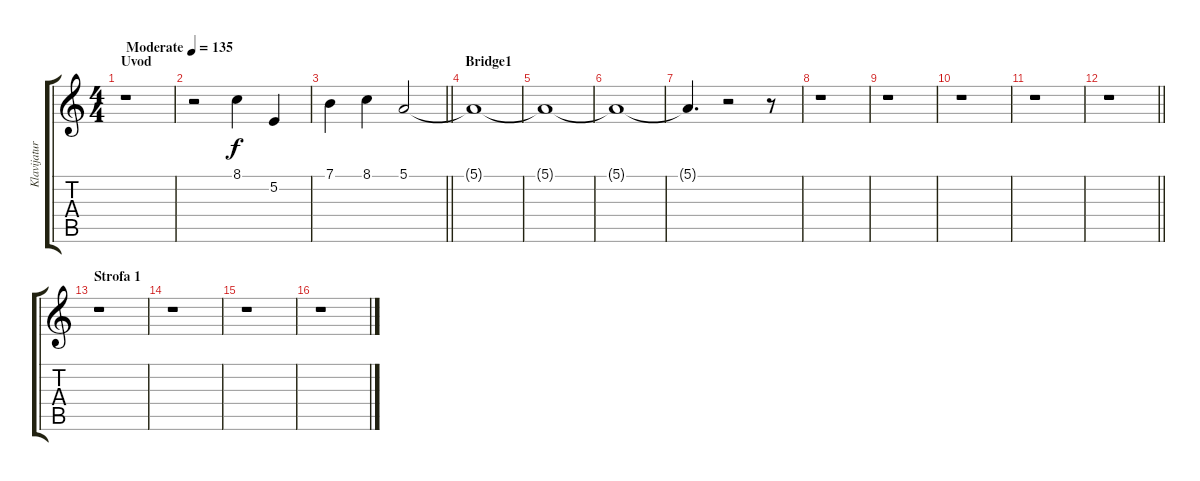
\track ("Klavijature 2" "Klavijatur") {instrument choiraahs}
\staff {score tabs}
\tuning (E4 B3 G3 D3 A2 E2) {hide}
\ts (4 4)
\section ("" "Uvod")
\tempo (135 "Moderate")
\clef g2
\ks c
r.1{dy f instrument choiraahs} |
r.2 8.1.4 5.2.4 |
\barLineRight lightlight
7.1.4 8.1.4 5.1.2 |
\section ("" "Bridge1")
5.1{t}.1 |
5.1{t}.1 |
5.1{t}.1 |
5.1{t}.4{d} r.2 r.8 |
r.1 |
r.1 |
r.1 |
r.1 |
\barLineRight lightlight
r.1 |
\section ("" "Strofa 1")
r.1 |
r.1 |
r.1 |
r.1
